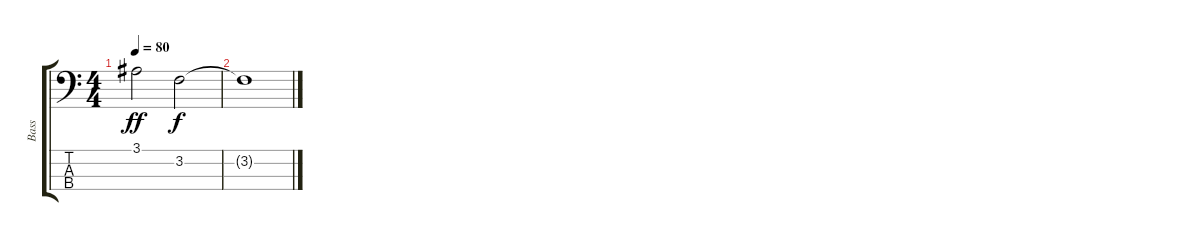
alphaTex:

\track ("Bass" "Bass") {instrument electricbassfinger}
\staff {score tabs}
\tuning (G2 D2 A1 E1) {hide}
\ts (4 4)
\tempo 80
\clef f4
\ks c
3.1.2{dy ff} 3.2.2{dy f} |
3.2{t}.1
